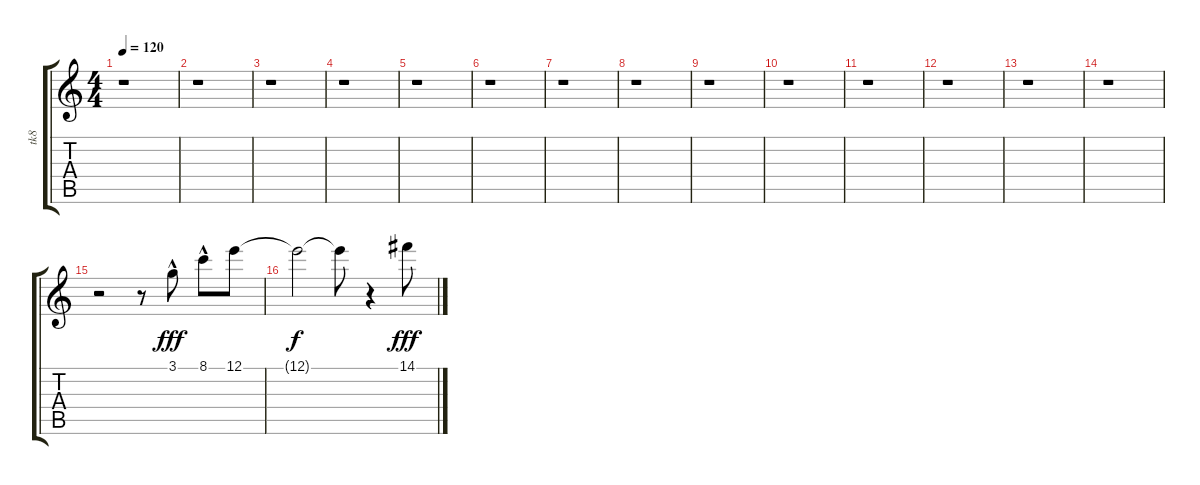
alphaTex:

\track ("tk8" "tk8") {instrument electricguitarclean}
\staff {score tabs}
\tuning (E4 B3 G3 D3 A2 E2) {hide}
\ts (4 4)
\tempo 120
\clef g2
\ks c
r.1{dy fff} |
r.1 |
r.1 |
r.1 |
r.1 |
r.1 |
r.1 |
r.1 |
r.1 |
r.1 |
r.1 |
r.1 |
r.1 |
r.1 |
r.2 r.8 3.1{hac}.8 8.1{hac}.8 12.1.8 |
12.1{t}.2{dy f} 12.1{t}.8 r.4 14.1.8{dy fff}
